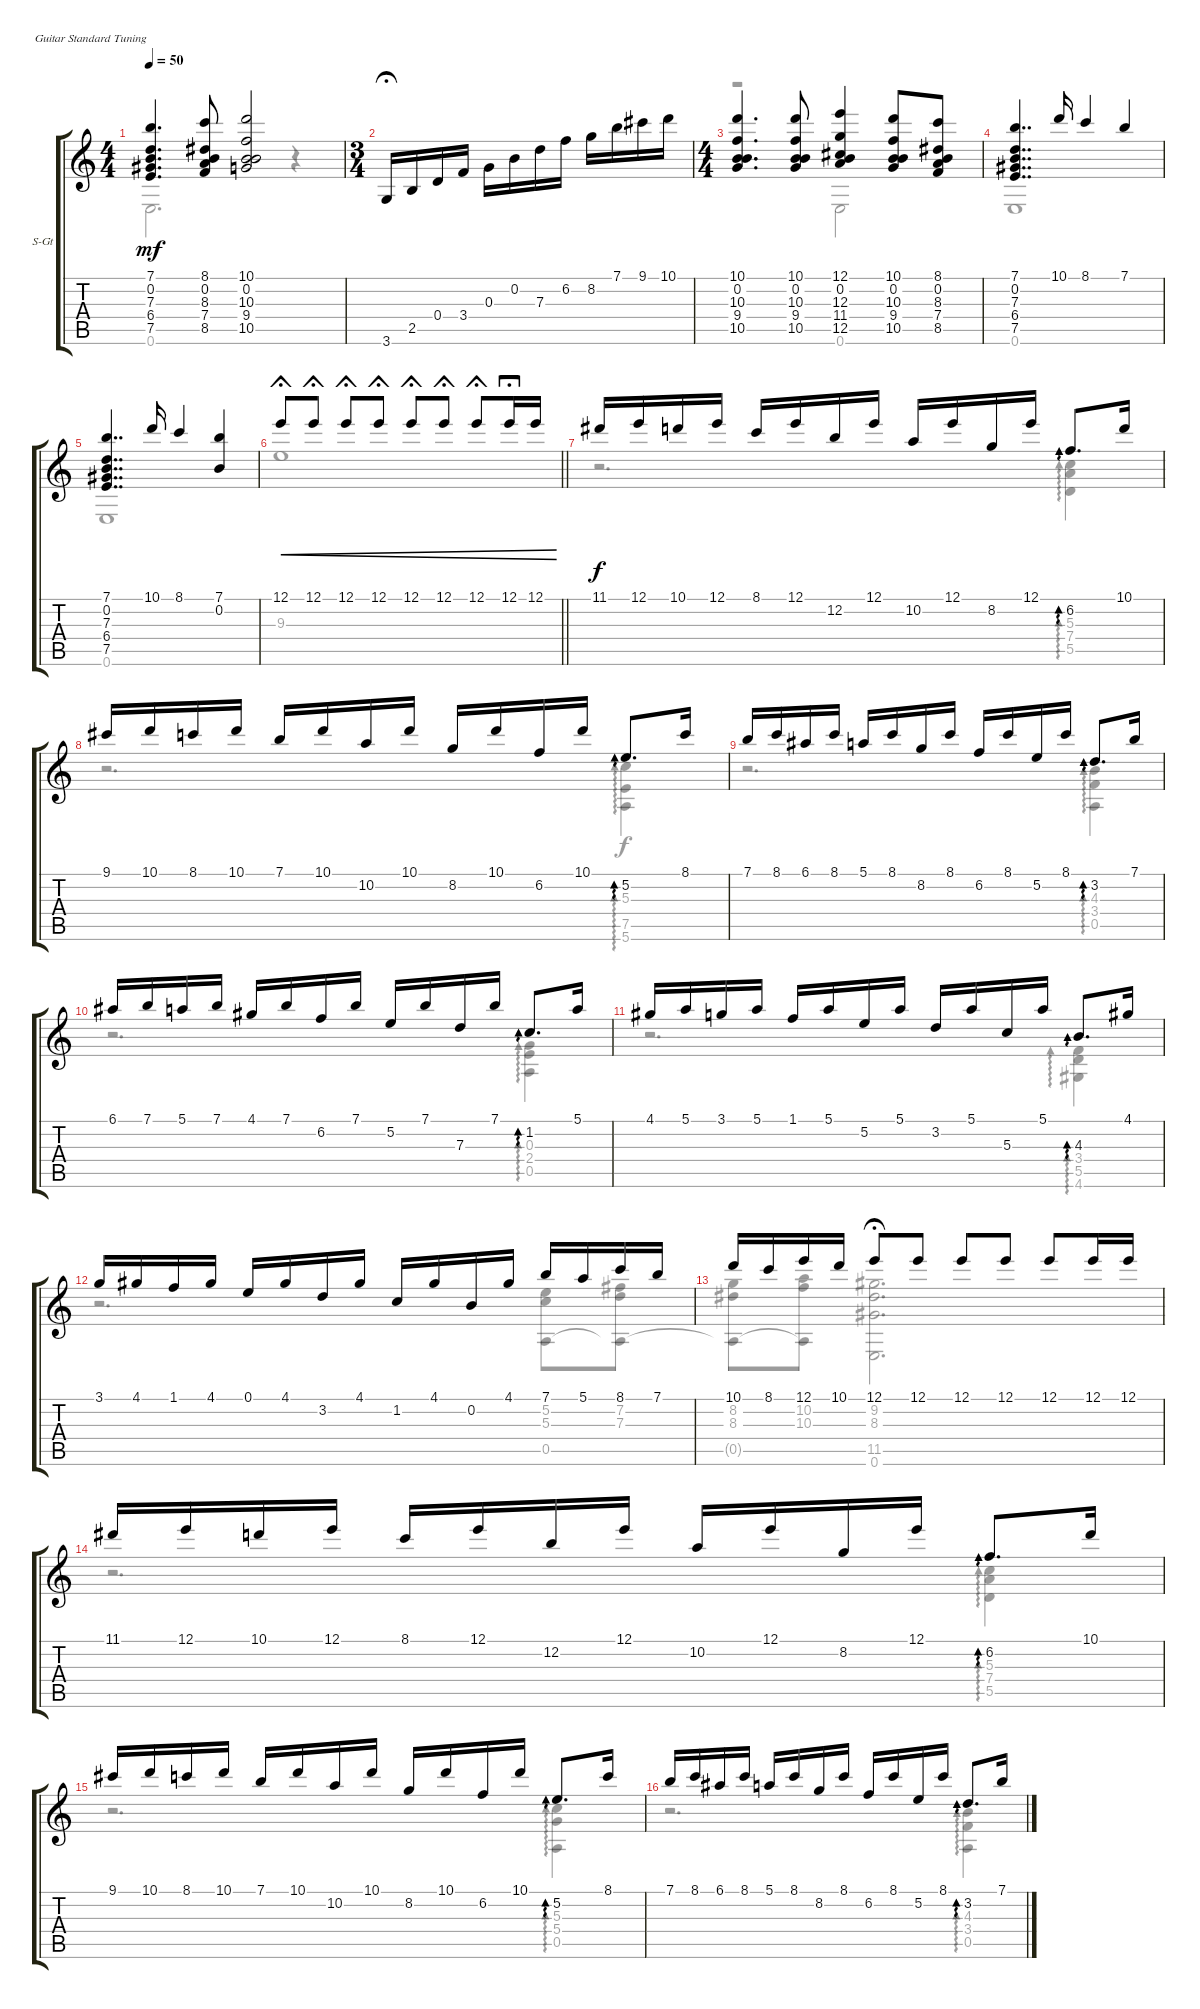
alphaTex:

\defaultSystemsLayout 4
\bracketExtendMode groupsimilarinstruments
\firstSystemTrackNameOrientation horizontal
\otherSystemsTrackNameOrientation horizontal
\track ("Steel Guitar" "S-Gt") {instrument acousticguitarsteel}
\staff {score tabs}
\tuning (E4 B3 G3 D3 A2 E2)
\voice
\ts (4 4)
\tempo 50
\clef g2
\ks c
(7.1 7.3 0.2 6.4 7.5).4{d dy mf} (8.5 7.4 0.2 8.1 8.3).8 (10.1 10.3 0.2 9.4 10.5).2 |
\ts (3 4)
3.6.16{fermata (medium 0.5)} 2.5.16 0.4.16 3.4.16 0.3.16 0.2.16 7.3.16 6.2.16 8.2.16 7.1.16 9.1.16 10.1.16 |
\ts (4 4)
(10.1 10.3 0.2 9.4 10.5).4{d} (10.5 10.1 10.3 0.2 9.4).8 (12.1 12.3 11.4 0.2 12.5).4 (10.1 10.3 0.2 9.4 10.5).8 (8.1 8.3 0.2 7.4 8.5).8 |
(7.1 7.3 0.2 6.4 7.5).4{dd} 10.1.16 8.1.4 7.1.4 |
\scale
0.513646 (7.1 7.3 0.2 6.4 7.5).4{dd} 10.1.16 8.1.4 (7.1 0.2).4 |
\scale
0.486275
\barLineRight lightlight
12.1.8{cre fermata (short 0)} 12.1.8{cre fermata (short 0.18)} 12.1.8{cre fermata (short 0.28)} 12.1.8{cre fermata (short 0.48)} 12.1.8{cre fermata (short 0.67)} 12.1.8{cre fermata (short 0.87)} 12.1.8{cre fermata (short 0.92)} 12.1.16{cre fermata (long 1)} 12.1.16{cre} |
11.1.16{dy f} 12.1.16 10.1.16 12.1.16 8.1.16 12.1.16 12.2.16 12.1.16 10.2.16 12.1.16 8.2.16 12.1.16 6.2.8{d ad 0} 10.1.16 |
9.1.16 10.1.16 8.1.16 10.1.16 7.1.16 10.1.16 10.2.16 10.1.16 8.2.16 10.1.16 6.2.16 10.1.16 5.2.8{d ad 0} 8.1.16 |
7.1.16 8.1.16 6.1.16 8.1.16 5.1.16 8.1.16 8.2.16 8.1.16 6.2.16 8.1.16 5.2.16 8.1.16 3.2.8{d ad 0} 7.1.16 |
6.1.16 7.1.16 5.1.16 7.1.16 4.1.16 7.1.16 6.2.16 7.1.16 5.2.16 7.1.16 7.3.16 7.1.16 1.2.8{d ad 0} 5.1.16 |
4.1.16 5.1.16 3.1.16 5.1.16 1.1.16 5.1.16 5.2.16 5.1.16 3.2.16 5.1.16 5.3.16 5.1.16 4.3.8{d ad 0} 4.1.16 |
3.1.16 4.1.16 1.1.16 4.1.16 0.1.16 4.1.16 3.2.16 4.1.16 1.2.16 4.1.16 0.2.16 4.1.16 7.1.16 5.1.16 8.1.16 7.1.16 |
10.1.16 8.1.16 12.1.16 10.1.16 12.1.8{fermata (medium 0.5)} 12.1.8 12.1.8 12.1.8 12.1.8 12.1.16 12.1.16 |
11.1.16 12.1.16 10.1.16 12.1.16 8.1.16 12.1.16 12.2.16 12.1.16 10.2.16 12.1.16 8.2.16 12.1.16 6.2.8{d ad 0} 10.1.16 |
9.1.16 10.1.16 8.1.16 10.1.16 7.1.16 10.1.16 10.2.16 10.1.16 8.2.16 10.1.16 6.2.16 10.1.16 5.2.8{d ad 0} 8.1.16 |
7.1.16 8.1.16 6.1.16 8.1.16 5.1.16 8.1.16 8.2.16 8.1.16 6.2.16 8.1.16 5.2.16 8.1.16 3.2.8{d ad 0} 7.1.16
\voice
\clef g2
\ottava regular
\simile none
\ks c
0.6.2{d dy mf} r.4 |
|
r.2 0.6.2 |
0.6.1 |
\scale
0.513646 0.6.1 |
\scale
0.486275
\barLineRight lightlight
9.3.1{fermata (short 0)} |
r.2{d} (5.5 7.4 5.3).4{ad 0} |
r.2{d} (5.6 7.5 5.3).4{ad 0 dy f} |
r.2{d} (4.3 3.4 0.5).4{ad 0} |
r.2{d} (0.3 2.4 0.5).4{ad 0} |
r.2{d} (4.6 5.5 3.4).4{ad 0} |
r.2{d} (0.5 5.3 5.2).8 (0.5{t} 7.2 7.3).8 |
(0.5{t} 8.2 8.3).8 (0.5{t} 10.3 10.2).8 (9.2 8.3 11.5 0.6).2{d fermata (medium 0.5)} |
r.2{d} (5.5 7.4 5.3).4{ad 0} |
r.2{d} (0.5 5.4 5.3).4{ad 0} |
r.2{d} (0.5 3.4 4.3).4{ad 0}
